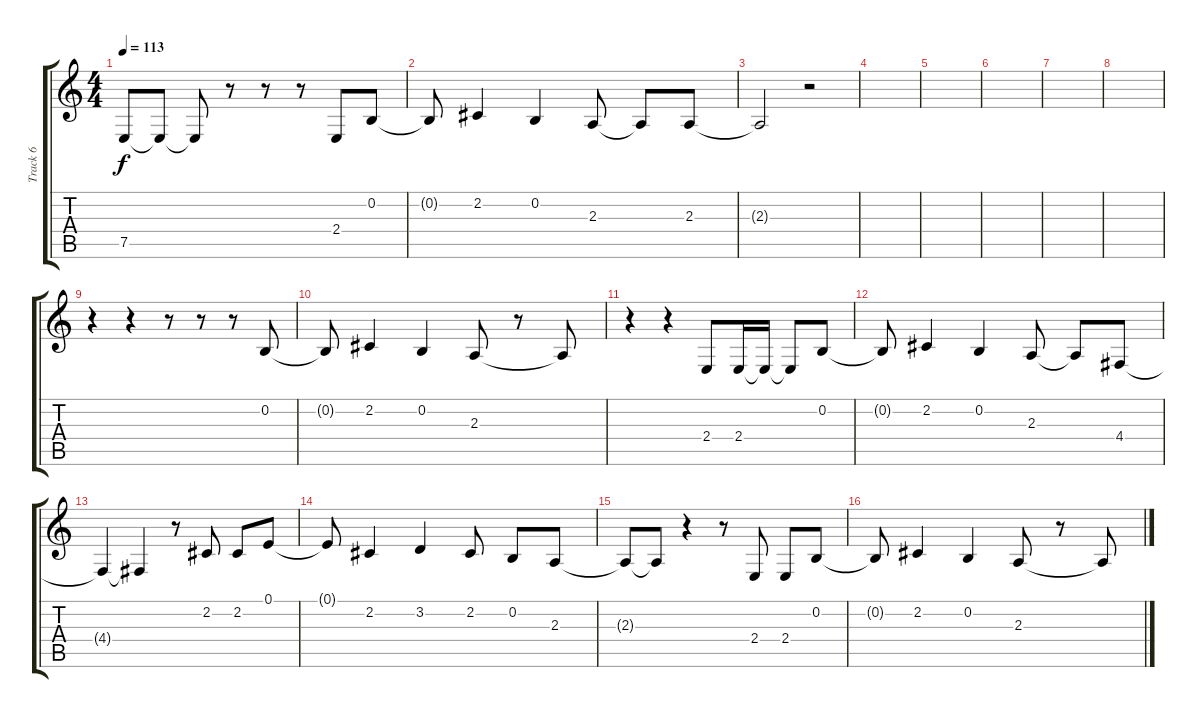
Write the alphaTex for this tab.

\track ("Track 6" "Track 6") {instrument clarinet}
\staff {score tabs}
\tuning (E4 B3 G3 D3 A2 E2) {hide}
\ts (4 4)
\tempo 113
\clef g2
\ks c
7.5{t}.8{dy f} 7.5{t}.8 7.5{t}.8 r.8 r.8 r.8 2.4.8 0.2.8 |
0.2{t}.8 2.2.4 0.2.4 2.3.8 2.3{t}.8 2.3.8 |
2.3{t}.2 r.2 |
|
|
|
|
|
r.4 r.4 r.8 r.8 r.8 0.2.8 |
0.2{t}.8 2.2.4 0.2.4 2.3.8 r.8 2.3{t}.8 |
r.4 r.4 2.4.8 2.4.16 2.4{t}.16 2.4{t}.8 0.2.8 |
0.2{t}.8 2.2.4 0.2.4 2.3.8 2.3{t}.8 4.4.8 |
4.4{t}.4 4.4{t}.4 r.8 2.2.8 2.2.8 0.1.8 |
0.1{t}.8 2.2.4 3.2.4 2.2.8 0.2.8 2.3.8 |
2.3{t}.8 2.3{t}.8 r.4 r.8 2.4.8 2.4.8 0.2.8 |
0.2{t}.8 2.2.4 0.2.4 2.3.8 r.8 2.3{t}.8
